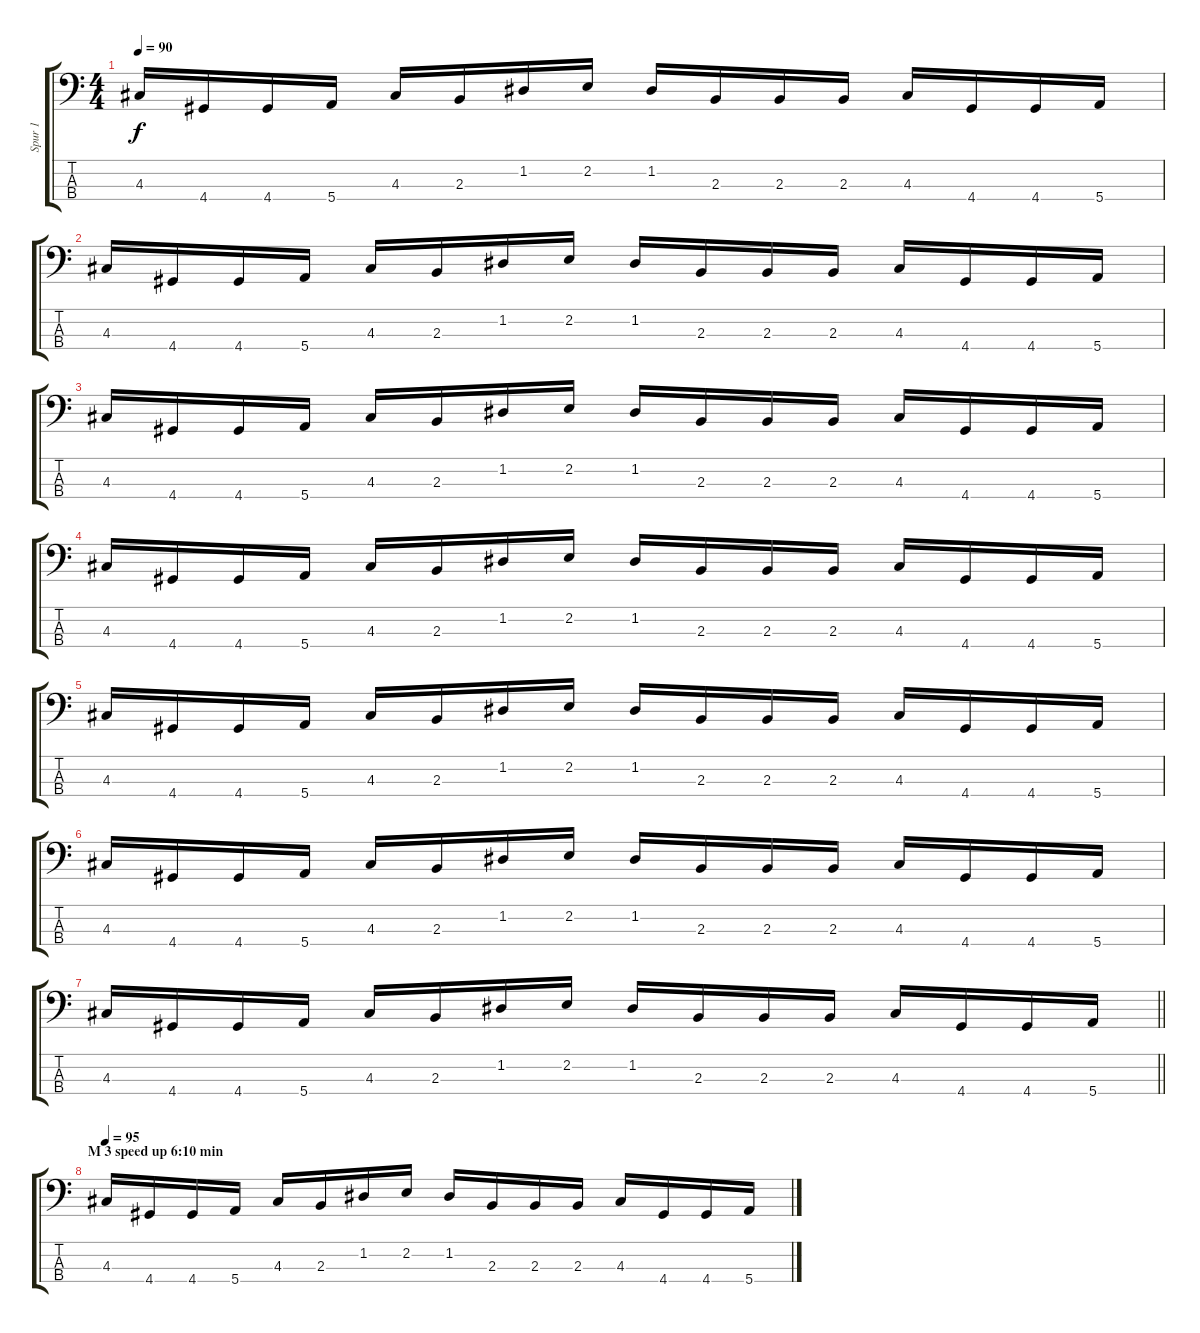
\track ("Spur 1" "Spur 1") {instrument electricbassfinger}
\staff {score tabs}
\tuning (G2 D2 A1 E1) {hide}
\ts (4 4)
\tempo 90
\clef f4
\ks c
4.3.16{dy f} 4.4.16 4.4.16 5.4.16 4.3.16 2.3.16 1.2.16 2.2.16 1.2.16 2.3.16 2.3.16 2.3.16 4.3.16 4.4.16 4.4.16 5.4.16 |
4.3.16 4.4.16 4.4.16 5.4.16 4.3.16 2.3.16 1.2.16 2.2.16 1.2.16 2.3.16 2.3.16 2.3.16 4.3.16 4.4.16 4.4.16 5.4.16 |
4.3.16 4.4.16 4.4.16 5.4.16 4.3.16 2.3.16 1.2.16 2.2.16 1.2.16 2.3.16 2.3.16 2.3.16 4.3.16 4.4.16 4.4.16 5.4.16 |
4.3.16 4.4.16 4.4.16 5.4.16 4.3.16 2.3.16 1.2.16 2.2.16 1.2.16 2.3.16 2.3.16 2.3.16 4.3.16 4.4.16 4.4.16 5.4.16 |
4.3.16 4.4.16 4.4.16 5.4.16 4.3.16 2.3.16 1.2.16 2.2.16 1.2.16 2.3.16 2.3.16 2.3.16 4.3.16 4.4.16 4.4.16 5.4.16 |
4.3.16 4.4.16 4.4.16 5.4.16 4.3.16 2.3.16 1.2.16 2.2.16 1.2.16 2.3.16 2.3.16 2.3.16 4.3.16 4.4.16 4.4.16 5.4.16 |
\barLineRight lightlight
4.3.16 4.4.16 4.4.16 5.4.16 4.3.16 2.3.16 1.2.16 2.2.16 1.2.16 2.3.16 2.3.16 2.3.16 4.3.16 4.4.16 4.4.16 5.4.16 |
\section ("" "M 3 speed up 6:10 min ")
\tempo 95
4.3.16 4.4.16 4.4.16 5.4.16 4.3.16 2.3.16 1.2.16 2.2.16 1.2.16 2.3.16 2.3.16 2.3.16 4.3.16 4.4.16 4.4.16 5.4.16
